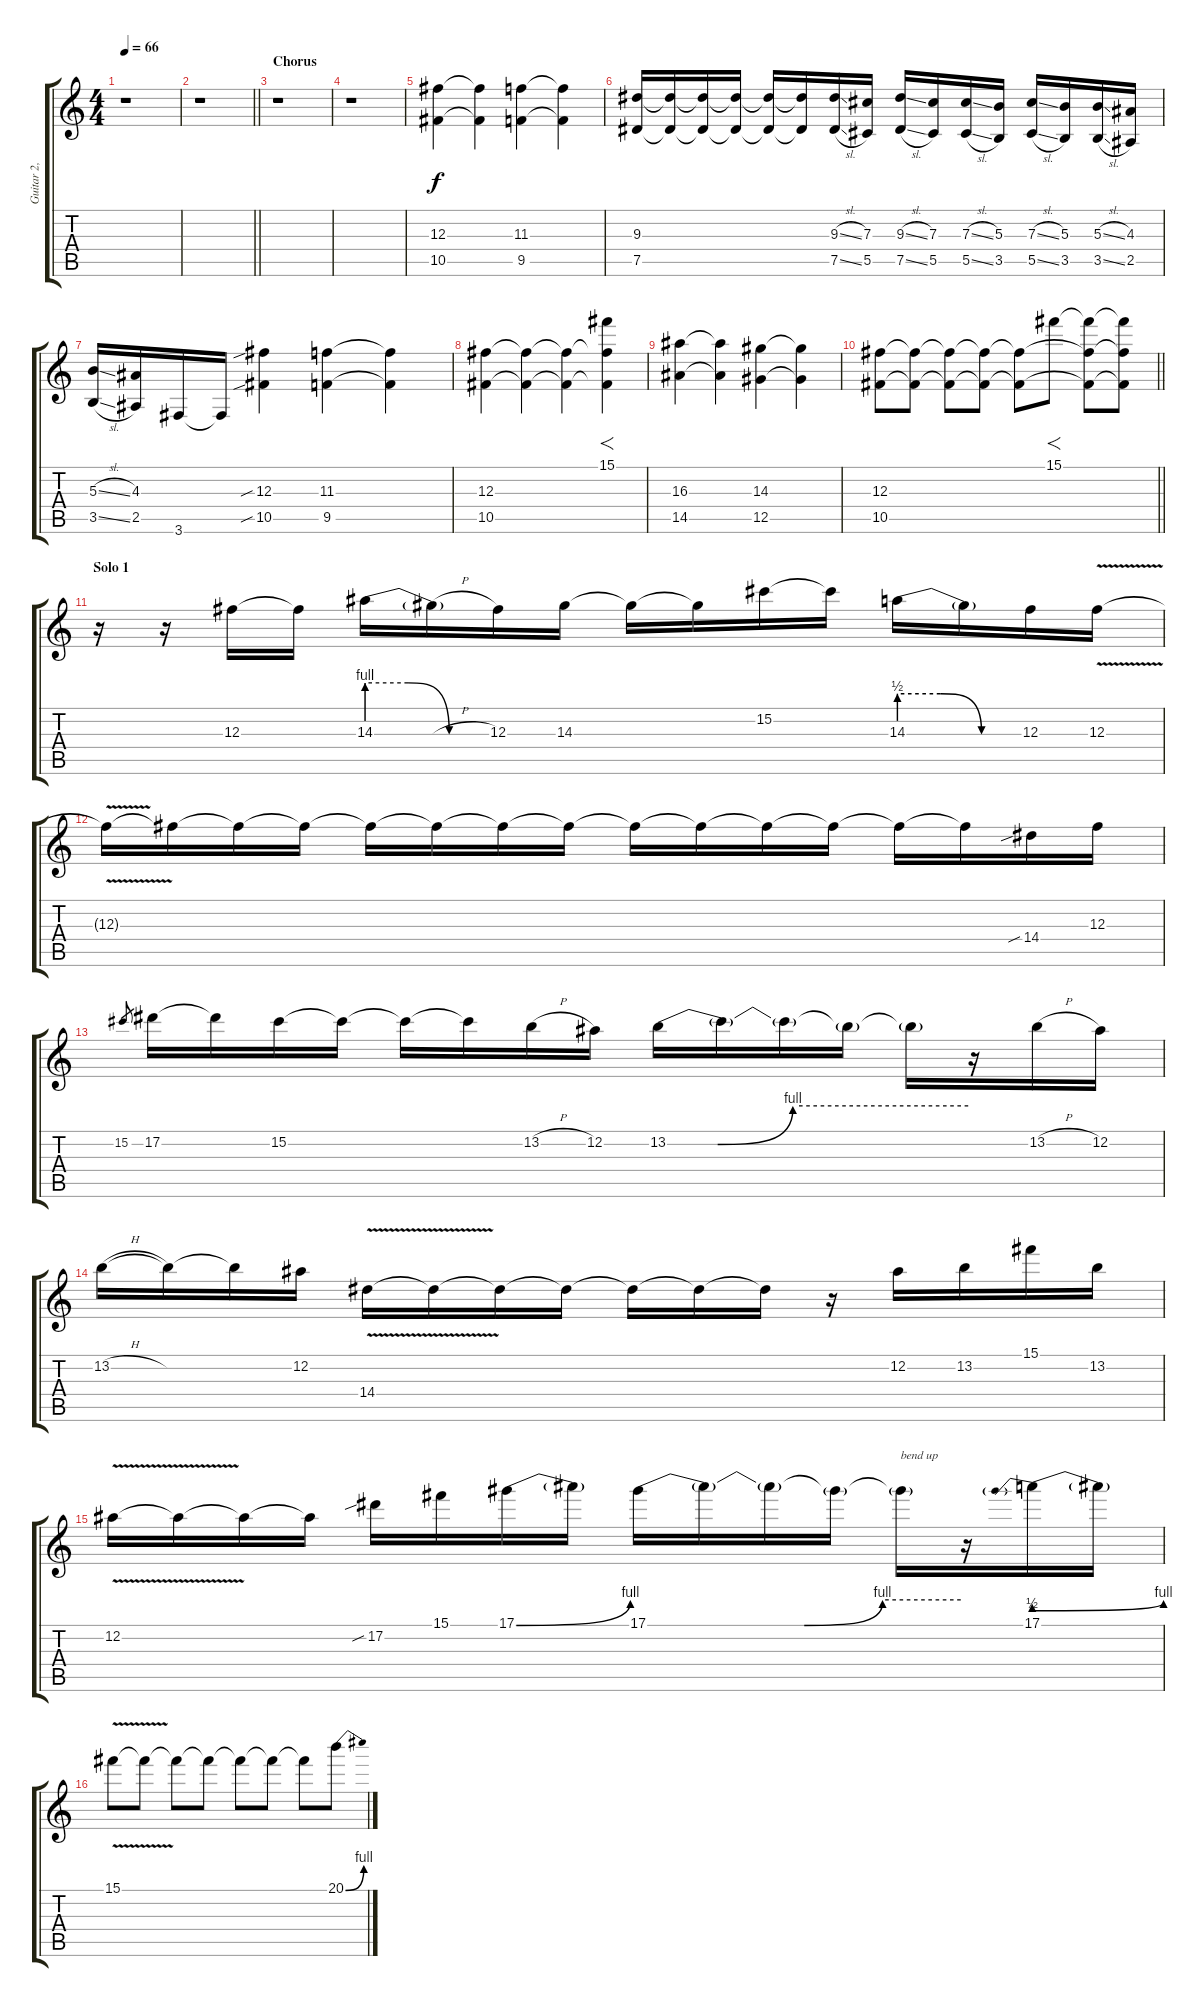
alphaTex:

\track ("Guitar 2, Leads" "Guitar 2, ") {instrument overdrivenguitar}
\staff {score tabs}
\tuning (Eb4 Bb3 Gb3 Db3 Ab2 Eb2) {hide}
\ts (4 4)
\tempo 66
\clef g2
\ks c
r.1{dy f} |
\barLineRight lightlight
r.1 |
\section ("" "Chorus")
r.1 |
r.1 |
(12.3 10.5).4 (12.3{t} 10.5{t}).4 (11.3 9.5).4 (11.3{t} 9.5{t}).4 |
(9.3 7.5).16 (9.3{t} 7.5{t}).16 (9.3{t} 7.5{t}).16 (9.3{t} 7.5{t}).16 (9.3{t} 7.5{t}).16 (9.3{t} 7.5{t}).16 (9.3{sl} 7.5{sl}).16 (7.3 5.5).16 (9.3{sl} 7.5{sl}).16 (7.3 5.5).16 (7.3{sl} 5.5{sl}).16 (5.3 3.5).16 (7.3{sl} 5.5{sl}).16 (5.3 3.5).16 (5.3{sl} 3.5{sl}).16 (4.3 2.5).16 |
(5.3{sl} 3.5{sl}).16 (4.3 2.5).16 3.6.16 3.6{t}.16 (12.3{sib} 10.5{sib}).4 (11.3 9.5).4 (11.3{t} 9.5{t}).4 |
(12.3 10.5).4 (12.3{t} 10.5{t}).4 (12.3{t} 10.5{t}).4 (15.1 12.3{t} 10.5{t}).4{f} |
(16.3 14.5).4 (16.3{t} 14.5{t}).4 (14.3 12.5).4 (14.3{t} 12.5{t}).4 |
\barLineRight lightlight
(12.3 10.5).8 (12.3{t} 10.5{t}).8 (12.3{t} 10.5{t}).8 (12.3{t} 10.5{t}).8 (12.3{t} 10.5{t}).8 15.1.8{f} (15.1{t} 12.3{t} 10.5{t}).8 (15.1{t} 12.3{t} 10.5{t}).8 |
\section ("" "Solo 1")
r.16 r.16 12.3.16 12.3{t}.16 14.3{be (custom 0 4 20 4 40 0 60 0)}.16 14.3{h t}.16 12.3.16 14.3.16 14.3{t}.16 14.3{t}.16 15.2.16 15.2{t}.16 14.3{be (custom 0 2 20 2 40 0 60 0)}.16 14.3{t}.16 12.3.16 12.3{v}.16 |
12.3{t}.16 12.3{t}.16 12.3{t}.16 12.3{t}.16 12.3{t}.16 12.3{t}.16 12.3{t}.16 12.3{t}.16 12.3{t}.16 12.3{t}.16 12.3{t}.16 12.3{t}.16 12.3{t}.16 12.3{t}.16 14.4{sib}.16 12.3.16 |
15.2.8{gr} 17.2.16 17.2{t}.16 15.2.16 15.2{t}.16 15.2{t}.16 15.2{t}.16 13.2{h}.16 12.2.16 13.2{be (custom 0 0 10 0 25 4 60 4)}.16 13.2{t}.16 13.2{t}.16 13.2{t}.16 13.2{t}.16 r.16 13.2{h}.16 12.2.16 |
13.2{h}.16 13.2{t}.16 13.2{t}.16 12.2.16 14.4{v}.16 14.4{t}.16 14.4{t}.16 14.4{t}.16 14.4{t}.16 14.4{t}.16 14.4{t}.16 r.16 12.2.16 13.2.16 15.1.16 13.2.16 |
12.2{v}.16 12.2{t}.16 12.2{t}.16 12.2{t}.16 17.2{sib}.16 15.1.16 17.1{be (bend 0 0 60 4)}.16 17.1{t}.16 17.1{be (custom 0 0 15 0 30 0 45 4 60 4)}.16 17.1{t}.16 17.1{t}.16 17.1{t}.16 17.1{t}.16{txt "bend up"} r.16 17.1{be (prebendbend 0 2 60 4)}.16 17.1{t}.16 |
15.1{v}.8 15.1{t}.8 15.1{t}.8 15.1{t}.8 15.1{t}.8 15.1{t}.8 15.1{t}.8 20.1{be (bend 0 0 60 4)}.8
